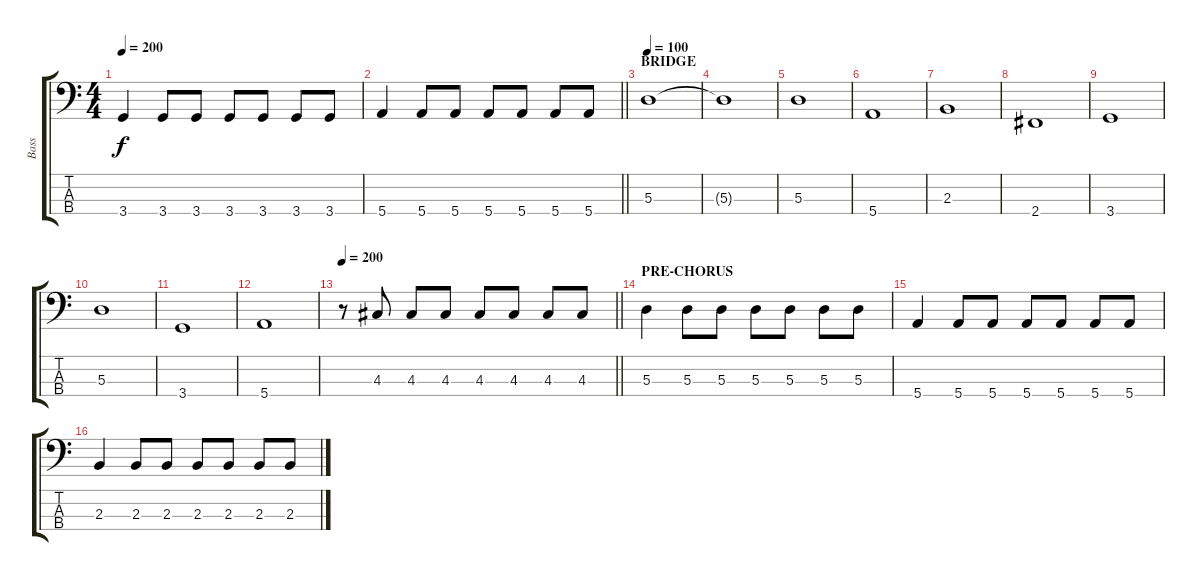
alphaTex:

\track ("Bass" "Bass") {instrument electricbassfinger}
\staff {score tabs}
\tuning (G2 D2 A1 E1) {hide}
\ts (4 4)
\tempo 200
\clef f4
\ks c
3.4.4{dy f} 3.4.8 3.4.8 3.4.8 3.4.8 3.4.8 3.4.8 |
\barLineRight lightlight
5.4.4 5.4.8 5.4.8 5.4.8 5.4.8 5.4.8 5.4.8 |
\section ("" "BRIDGE")
\tempo 100
5.3.1 |
5.3{t}.1 |
5.3.1 |
5.4.1 |
2.3.1 |
2.4.1 |
3.4.1 |
5.3.1 |
3.4.1 |
5.4.1 |
\tempo 200
\barLineRight lightlight
r.8{volume 0} 4.3.8{volume 15} 4.3.8 4.3.8 4.3.8 4.3.8 4.3.8 4.3.8 |
\section ("" "PRE-CHORUS")
5.3.4{volume 15} 5.3.8 5.3.8 5.3.8 5.3.8 5.3.8 5.3.8 |
5.4.4 5.4.8 5.4.8 5.4.8 5.4.8 5.4.8 5.4.8 |
2.3.4 2.3.8 2.3.8 2.3.8 2.3.8 2.3.8 2.3.8
